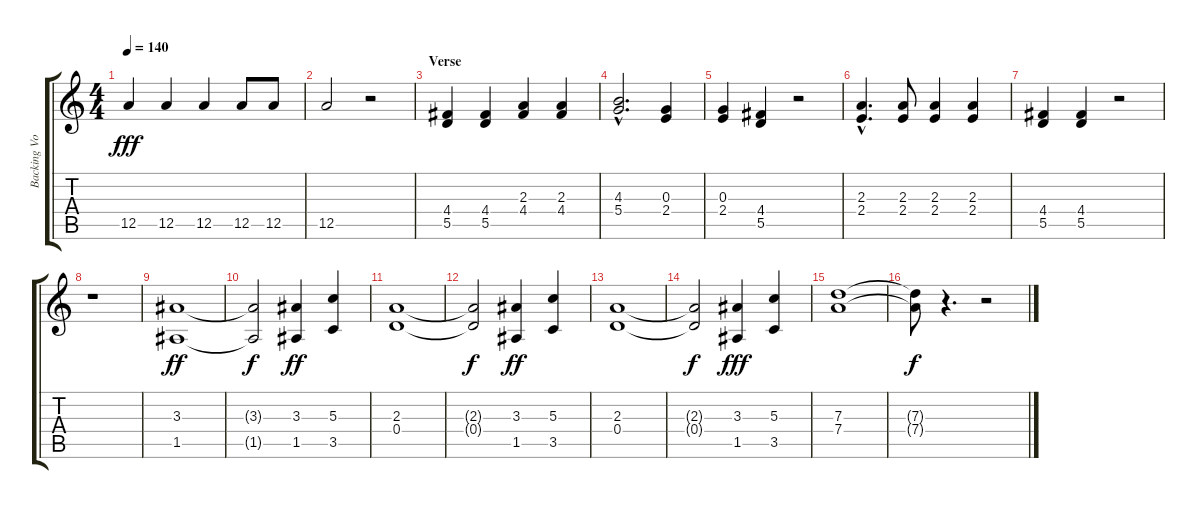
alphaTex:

\track ("Backing Vocals" "Backing Vo") {instrument acousticguitarnylon}
\staff {score tabs}
\tuning (E4 B3 G3 D3 A2 E2) {hide}
\ts (4 4)
\tempo 140
\clef g2
\ks c
12.5.4{dy fff} 12.5.4 12.5.4 12.5.8 12.5.8 |
12.5.2 r.2 |
\section ("" "Verse")
(4.4 5.5).4 (4.4 5.5).4 (2.3 4.4).4 (2.3 4.4).4 |
(4.3{hac} 5.4{hac}).2{d} (0.3 2.4).4 |
(0.3 2.4).4 (4.4 5.5).4 r.2 |
(2.3{hac} 2.4{hac}).4{d} (2.3 2.4).8 (2.3 2.4).4 (2.3 2.4).4 |
(4.4 5.5).4 (4.4 5.5).4 r.2 |
r.1 |
(3.3 1.5).1{dy ff} |
(3.3{t} 1.5{t}).2{dy f} (3.3 1.5).4{dy ff} (5.3 3.5).4 |
(2.3 0.4).1 |
(2.3{t} 0.4{t}).2{dy f} (3.3 1.5).4{dy ff} (5.3 3.5).4 |
(2.3 0.4).1 |
(2.3{t} 0.4{t}).2{dy f} (3.3 1.5).4{dy fff} (5.3 3.5).4 |
(7.3 7.4).1 |
(7.3{t} 7.4{t}).8{dy f} r.4{d} r.2
